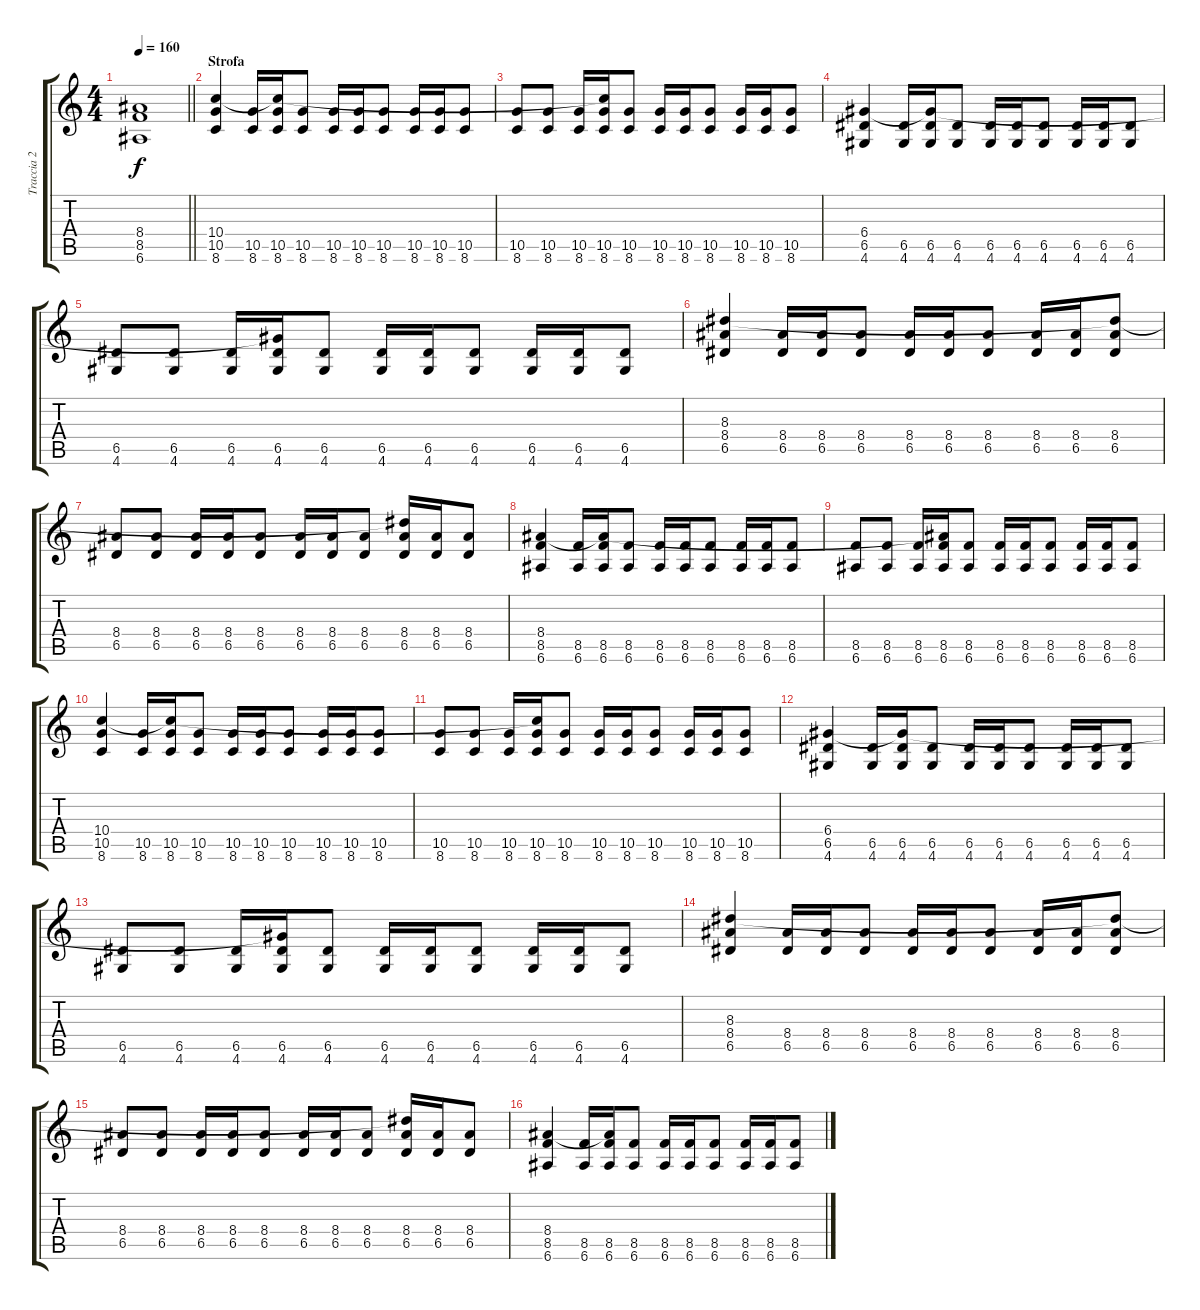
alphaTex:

\track ("Traccia 2" "Traccia 2") {instrument distortionguitar}
\staff {score tabs}
\tuning (E4 B3 G3 D3 A2 E2) {hide}
\ts (4 4)
\tempo 160
\clef g2
\barLineRight lightlight
\ks c
(8.4{t} 8.5{t} 6.6{t}).1{dy f} |
\section ("" "Strofa")
(10.4 10.5 8.6).4 (10.5 8.6).16 (10.4{t} 10.5 8.6).16 (10.5 8.6).8 (10.5 8.6).16 (10.5 8.6).16 (10.5 8.6).8 (10.5 8.6).16 (10.5 8.6).16 (10.5 8.6).8 |
(10.5 8.6).8 (10.5 8.6).8 (10.5 8.6).16 (10.4{t} 10.5 8.6).16 (10.5 8.6).8 (10.5 8.6).16 (10.5 8.6).16 (10.5 8.6).8 (10.5 8.6).16 (10.5 8.6).16 (10.5 8.6).8 |
(6.4 6.5 4.6).4 (6.5 4.6).16 (6.4{t} 6.5 4.6).16 (6.5 4.6).8 (6.5 4.6).16 (6.5 4.6).16 (6.5 4.6).8 (6.5 4.6).16 (6.5 4.6).16 (6.5 4.6).8 |
(6.5 4.6).8 (6.5 4.6).8 (6.5 4.6).16 (6.4{t} 6.5 4.6).16 (6.5 4.6).8 (6.5 4.6).16 (6.5 4.6).16 (6.5 4.6).8 (6.5 4.6).16 (6.5 4.6).16 (6.5 4.6).8 |
(8.3 8.4 6.5).4 (8.4 6.5).16 (8.4 6.5).16 (8.4 6.5).8 (8.4 6.5).16 (8.4 6.5).16 (8.4 6.5).8 (8.4 6.5).16 (8.4 6.5).16 (8.3{t} 8.4 6.5).8 |
(8.4 6.5).8 (8.4 6.5).8 (8.4 6.5).16 (8.4 6.5).16 (8.4 6.5).8 (8.4 6.5).16 (8.4 6.5).16 (8.4 6.5).8 (8.3{t} 8.4 6.5).16 (8.4 6.5).16 (8.4 6.5).8 |
(8.4 8.5 6.6).4 (8.5 6.6).16 (8.4{t} 8.5 6.6).16 (8.5 6.6).8 (8.5 6.6).16 (8.5 6.6).16 (8.5 6.6).8 (8.5 6.6).16 (8.5 6.6).16 (8.5 6.6).8 |
(8.5 6.6).8 (8.5 6.6).8 (8.5 6.6).16 (8.4{t} 8.5 6.6).16 (8.5 6.6).8 (8.5 6.6).16 (8.5 6.6).16 (8.5 6.6).8 (8.5 6.6).16 (8.5 6.6).16 (8.5 6.6).8 |
(10.4 10.5 8.6).4 (10.5 8.6).16 (10.4{t} 10.5 8.6).16 (10.5 8.6).8 (10.5 8.6).16 (10.5 8.6).16 (10.5 8.6).8 (10.5 8.6).16 (10.5 8.6).16 (10.5 8.6).8 |
(10.5 8.6).8 (10.5 8.6).8 (10.5 8.6).16 (10.4{t} 10.5 8.6).16 (10.5 8.6).8 (10.5 8.6).16 (10.5 8.6).16 (10.5 8.6).8 (10.5 8.6).16 (10.5 8.6).16 (10.5 8.6).8 |
(6.4 6.5 4.6).4 (6.5 4.6).16 (6.4{t} 6.5 4.6).16 (6.5 4.6).8 (6.5 4.6).16 (6.5 4.6).16 (6.5 4.6).8 (6.5 4.6).16 (6.5 4.6).16 (6.5 4.6).8 |
(6.5 4.6).8 (6.5 4.6).8 (6.5 4.6).16 (6.4{t} 6.5 4.6).16 (6.5 4.6).8 (6.5 4.6).16 (6.5 4.6).16 (6.5 4.6).8 (6.5 4.6).16 (6.5 4.6).16 (6.5 4.6).8 |
(8.3 8.4 6.5).4 (8.4 6.5).16 (8.4 6.5).16 (8.4 6.5).8 (8.4 6.5).16 (8.4 6.5).16 (8.4 6.5).8 (8.4 6.5).16 (8.4 6.5).16 (8.3{t} 8.4 6.5).8 |
(8.4 6.5).8 (8.4 6.5).8 (8.4 6.5).16 (8.4 6.5).16 (8.4 6.5).8 (8.4 6.5).16 (8.4 6.5).16 (8.4 6.5).8 (8.3{t} 8.4 6.5).16 (8.4 6.5).16 (8.4 6.5).8 |
(8.4 8.5 6.6).4 (8.5 6.6).16 (8.4{t} 8.5 6.6).16 (8.5 6.6).8 (8.5 6.6).16 (8.5 6.6).16 (8.5 6.6).8 (8.5 6.6).16 (8.5 6.6).16 (8.5 6.6).8
